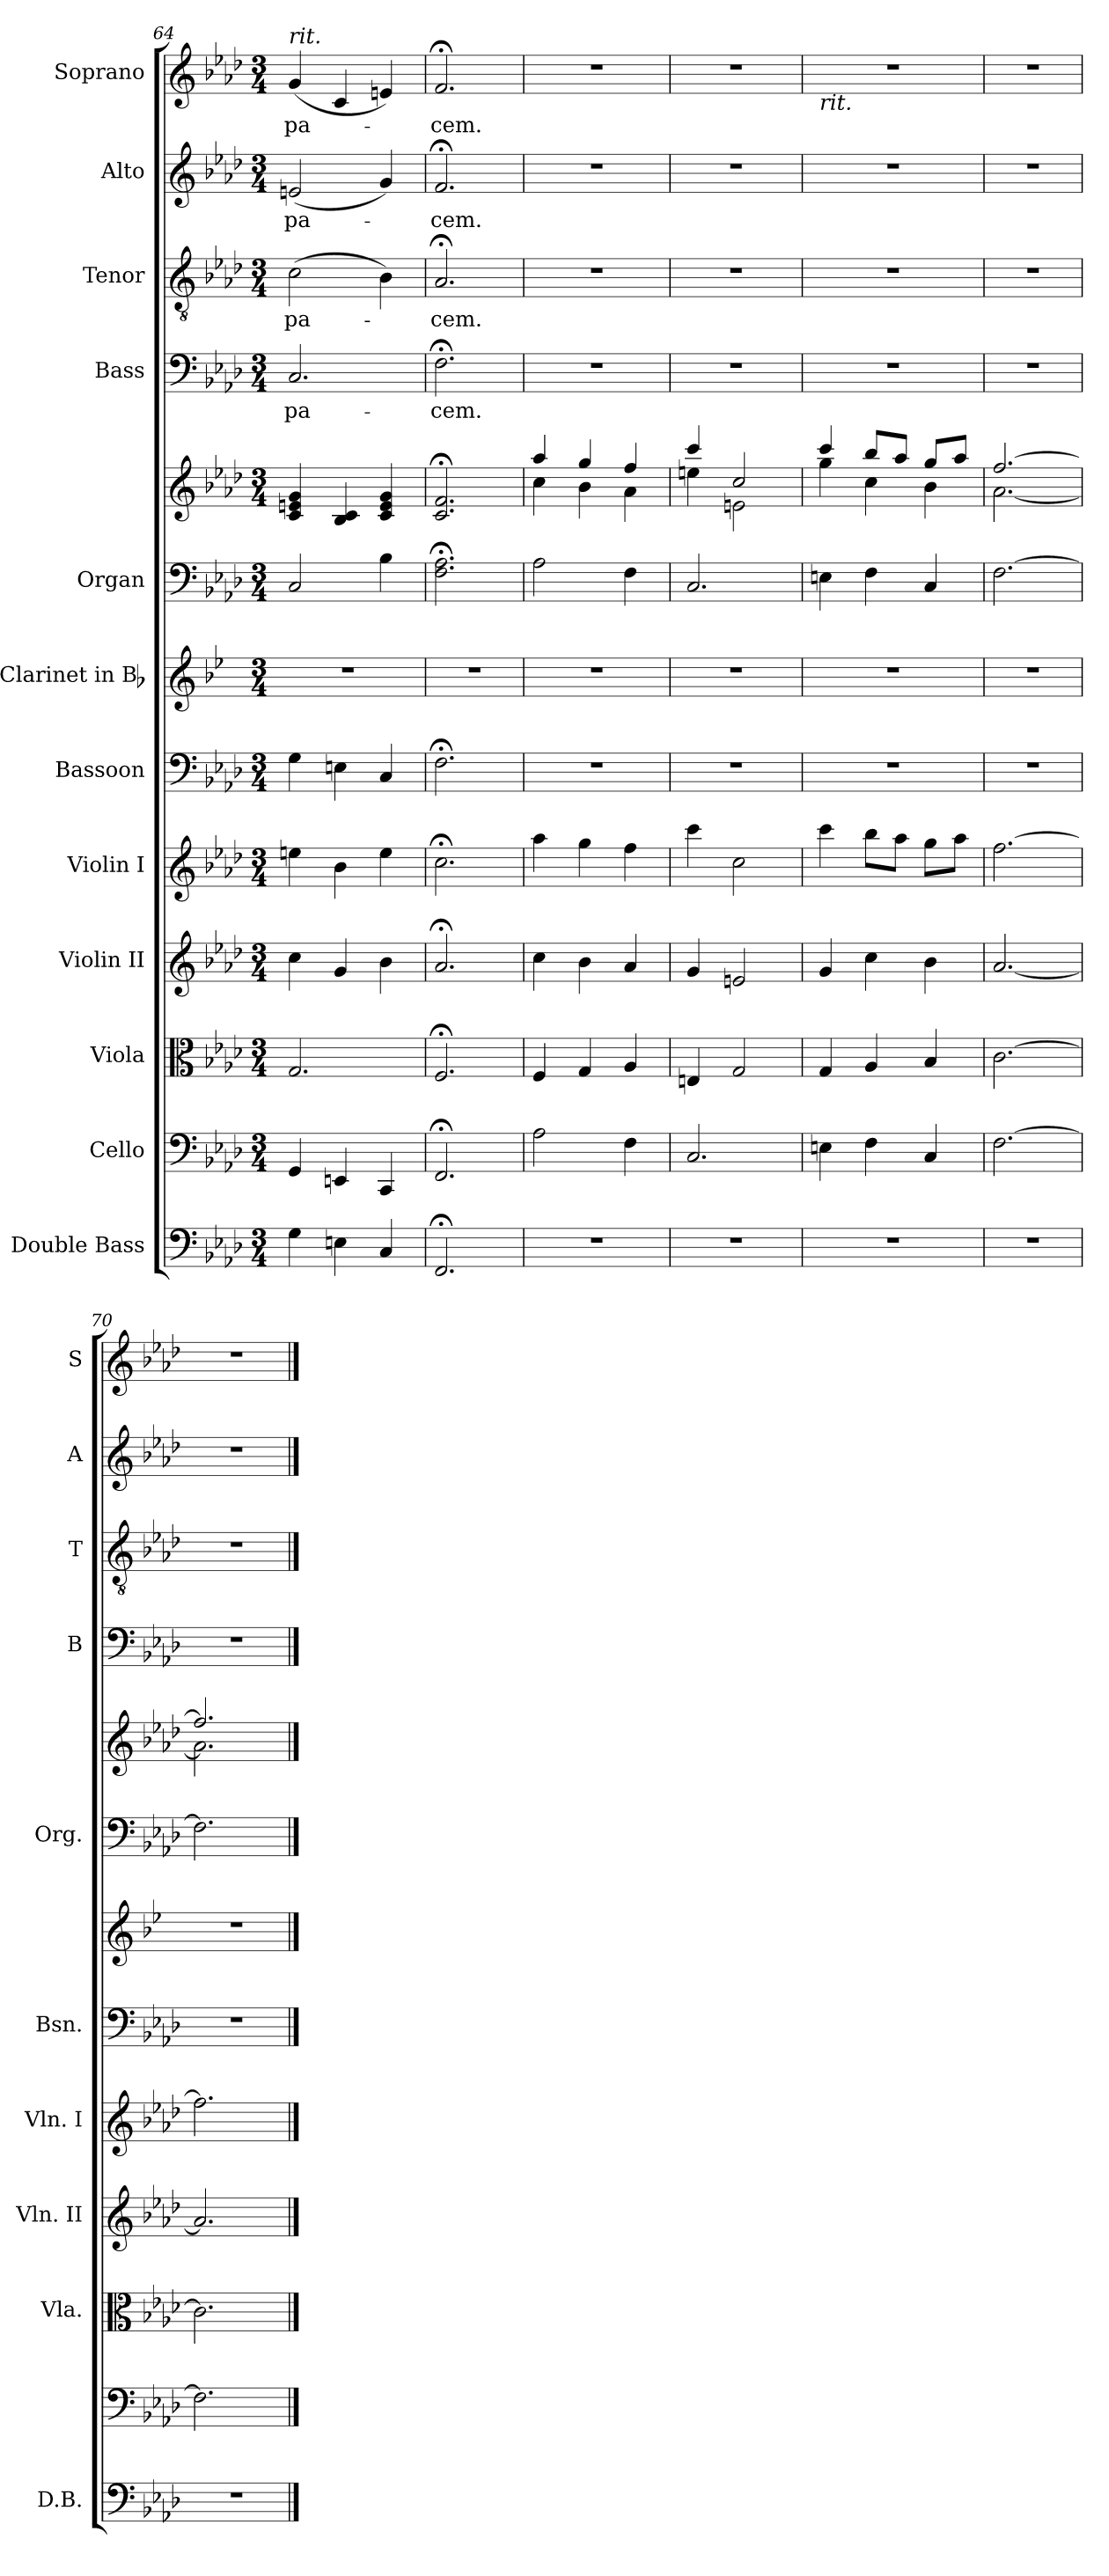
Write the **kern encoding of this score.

**kern	**kern	**kern	**kern	**kern	**kern	**kern	**kern	**kern	**kern	**text	**kern	**text	**kern	**text	**kern	**text
*part12	*part11	*part10	*part9	*part8	*part7	*part6	*part5	*part5	*part4	*part4	*part3	*part3	*part2	*part2	*part1	*part1
*staff13	*staff12	*staff11	*staff10	*staff9	*staff8	*staff7	*staff6	*staff5	*staff4	*staff4	*staff3	*staff3	*staff2	*staff2	*staff1	*staff1
*I"Double Bass	*I"Cello	*I"Viola	*I"Violin II	*I"Violin I	*I"Bassoon	*I"Clarinet in Bb	*I"Organ	*	*I"Bass	*	*I"Tenor	*	*I"Alto	*	*I"Soprano	*
*I'D.B.	*	*I'Vla.	*I'Vln. II	*I'Vln. I	*I'Bsn.	*	*I'Org.	*	*I'B	*	*I'T	*	*I'A	*	*I'S	*
*clefF4	*clefF4	*clefC3	*clefG2	*clefG2	*clefF4	*clefG2	*clefF4	*clefG2	*clefF4	*	*clefGv2	*	*clefG2	*	*clefG2	*
*ITrd7c12	*	*	*	*	*	*ITrd1c2	*	*	*	*	*	*	*	*	*	*
*k[b-e-a-d-]	*k[b-e-a-d-]	*k[b-e-a-d-]	*k[b-e-a-d-]	*k[b-e-a-d-]	*k[b-e-a-d-]	*k[b-e-a-d-]	*k[b-e-a-d-]	*k[b-e-a-d-]	*k[b-e-a-d-]	*	*k[b-e-a-d-]	*	*k[b-e-a-d-]	*	*k[b-e-a-d-]	*
*f:	*f:	*f:	*f:	*f:	*f:	*f:	*f:	*f:	*f:	*	*f:	*	*f:	*	*f:	*
*M3/4	*M3/4	*M3/4	*M3/4	*M3/4	*M3/4	*M3/4	*M3/4	*M3/4	*M3/4	*	*M3/4	*	*M3/4	*	*M3/4	*
=64	=64	=64	=64	=64	=64	=64	=64	=64	=64	=64	=64	=64	=64	=64	=64	=64
!	!	!	!	!	!	!	!	!	!	!	!	!	!	!	!LO:TX:a:i:t=rit.	!
!	!	!	!	!	!	!	!	!	!	!LO:LY:b	!	!LO:LY:b	!	!LO:LY:b	!	!LO:LY:b
4GG\	4GG/	2.G/	4cc\	4een\	4G\	2.r	2C/	4c/ 4en/ 4g/	2.C/	pa-	(>2c\	pa-	(<2en/	pa-	(<4g/	pa-
4EEn\	4EEn/	.	4g/	4b-\	4En\	.	.	4B-/ 4c/	.	.	.	.	.	.	4c/	.
4CC/	4CC/	.	4b-\	4ee\	4C/	.	4B-\	4c/ 4e/ 4g/	.	.	4B-\)	.	4g/)	.	4en/)	.
=65	=65	=65	=65	=65	=65	=65	=65	=65	=65	=65	=65	=65	=65	=65	=65	=65
!	!	!	!	!	!	!	!	!	!	!LO:LY:b	!	!LO:LY:b	!	!LO:LY:b	!	!LO:LY:b
2.FFF;</	2.FF;</	2.F;</	2.a-;</	2.cc;<\	2.F;<\	2.r	2.F\;< 2.A-\;<	2.c/;< 2.f/;<	2.F;<\	-cem.	2.A-;</	-cem.	2.f;</	-cem.	2.f;</	-cem.
=66	=66	=66	=66	=66	=66	=66	=66	=66	=66	=66	=66	=66	=66	=66	=66	=66
*	*	*	*	*	*	*	*	*^	*	*	*	*	*	*	*	*
2.r	2A-\	4F/	4cc\	4aa-\	2.r	2.r	2A-\	4aa-/	4cc\	2.r	.	2.r	.	2.r	.	2.r	.
.	.	4G/	4b-\	4gg\	.	.	.	4gg/	4b-\	.	.	.	.	.	.	.	.
.	4F\	4A-/	4a-/	4ff\	.	.	4F\	4ff/	4a-\	.	.	.	.	.	.	.	.
=67	=67	=67	=67	=67	=67	=67	=67	=67	=67	=67	=67	=67	=67	=67	=67	=67	=67
2.r	2.C/	4En/	4g/	4ccc\	2.r	2.r	2.C/	4ccc/	4een\	2.r	.	2.r	.	2.r	.	2.r	.
.	.	2G/	2en/	2cc\	.	.	.	2cc/	2en\	.	.	.	.	.	.	.	.
!!LO:PB:g=z
=68	=68	=68	=68	=68	=68	=68	=68	=68	=68	=68	=68	=68	=68	=68	=68	=68	=68
!	!	!	!	!	!	!	!	!	!	!	!	!	!	!	!	!LO:TX:b:i:t=rit.	!
2.r	4En\	4G/	4g/	4ccc\	2.r	2.r	4En\	4ccc/	4gg\	2.r	.	2.r	.	2.r	.	2.r	.
.	4F\	4A-/	4cc\	8bb-\L	.	.	4F\	8bb-/L	4cc\	.	.	.	.	.	.	.	.
.	.	.	.	8aa-\J	.	.	.	8aa-/J	.	.	.	.	.	.	.	.	.
.	4C/	4B-/	4b-\	8gg\L	.	.	4C/	8gg/L	4b-\	.	.	.	.	.	.	.	.
.	.	.	.	8aa-\J	.	.	.	8aa-/J	.	.	.	.	.	.	.	.	.
=69	=69	=69	=69	=69	=69	=69	=69	=69	=69	=69	=69	=69	=69	=69	=69	=69	=69
2.r	[2.F\	[2.c\	[2.a-/	[2.ff\	2.r	2.r	[2.F\	[>2.ff/	[<2.a-\	2.r	.	2.r	.	2.r	.	2.r	.
=70	=70	=70	=70	=70	=70	=70	=70	=70	=70	=70	=70	=70	=70	=70	=70	=70	=70
2.r	2.F\]	2.c\]	2.a-/]	2.ff\]	2.r	2.r	2.F\]	2.ff/]	2.a-\]	2.r	.	2.r	.	2.r	.	2.r	.
*	*	*	*	*	*	*	*	*v	*v	*	*	*	*	*	*	*	*
==	==	==	==	==	==	==	==	==	==	==	==	==	==	==	==	==
*-	*-	*-	*-	*-	*-	*-	*-	*-	*-	*-	*-	*-	*-	*-	*-	*-
